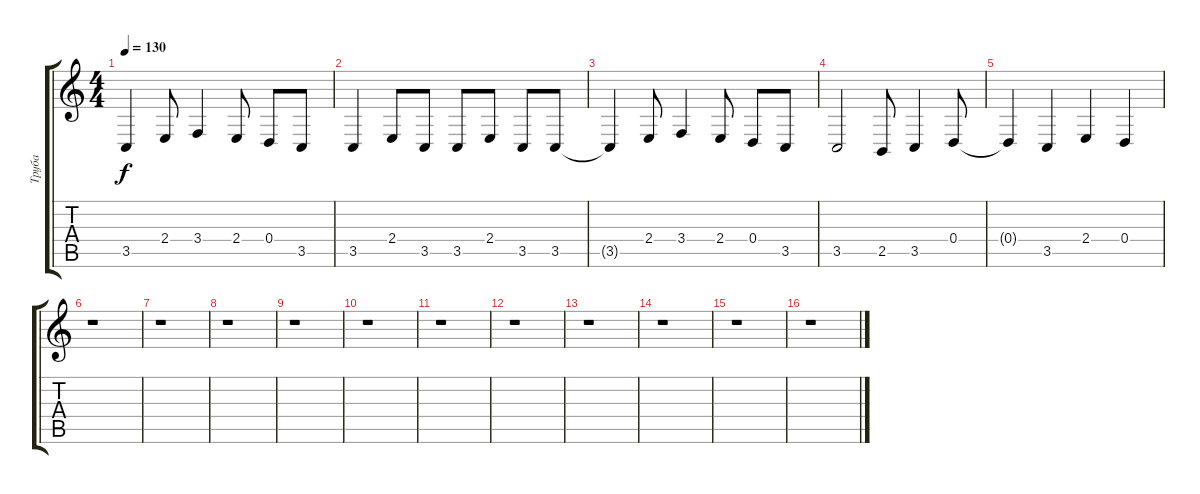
\track ("Труба" "Труба") {instrument trumpet}
\staff {score tabs}
\tuning (E4 B3 G3 D3 A2 E2) {hide}
\ts (4 4)
\tempo 130
\clef g2
\ks c
3.5{t}.4{dy f} 2.4.8 3.4.4 2.4.8 0.4.8 3.5.8 |
3.5.4 2.4.8 3.5.8 3.5.8 2.4.8 3.5.8 3.5.8 |
3.5{t}.4 2.4.8 3.4.4 2.4.8 0.4.8 3.5.8 |
3.5.2 2.5.8 3.5.4 0.4.8 |
0.4{t}.4 3.5.4 2.4.4 0.4.4 |
r.1 |
r.1 |
r.1 |
r.1 |
r.1 |
r.1 |
r.1 |
r.1 |
r.1 |
r.1 |
r.1
